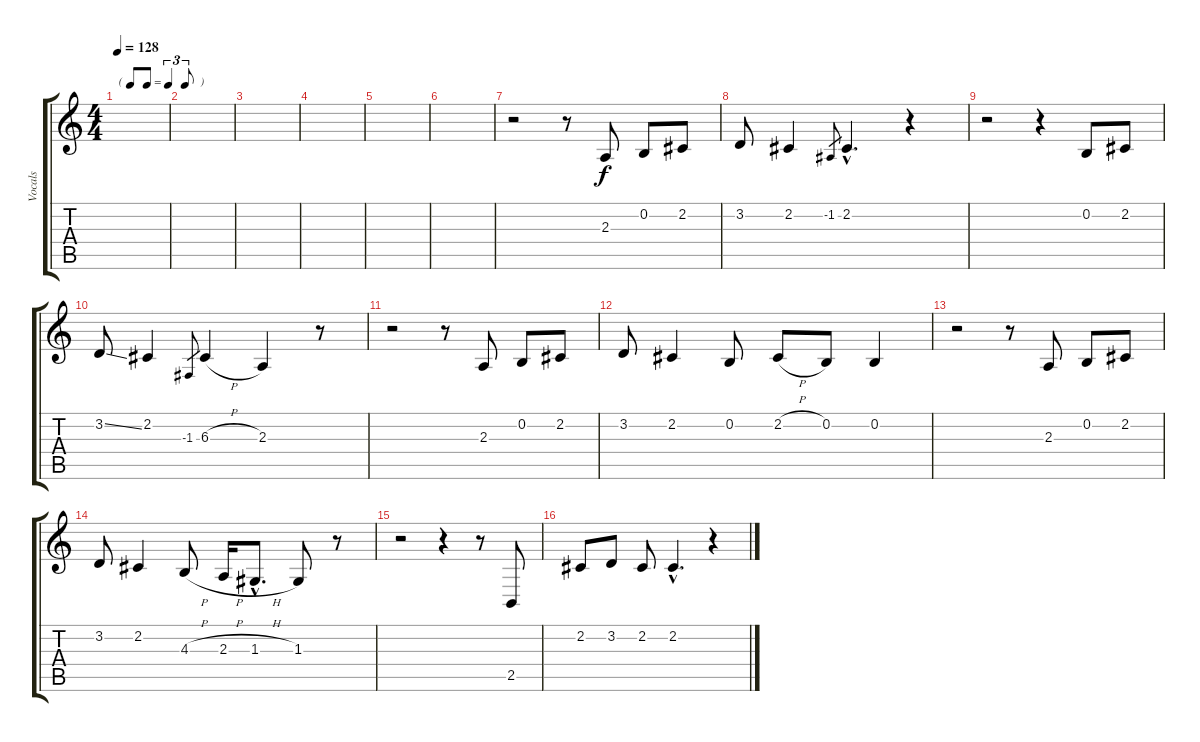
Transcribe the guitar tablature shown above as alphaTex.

\track ("Vocals" "Vocals") {instrument tenorsax}
\staff {score tabs}
\tuning (E4 B3 G3 D3 A2 E2) {hide}
\ts (4 4)
\tf triplet8th
\tempo 128
\clef g2
\ks c
|
|
|
|
|
|
r.2 r.8 2.3.8 0.2.8 2.2.8 |
3.2.8 2.2.4 -1.2.8{gr} 2.2{hac}.4{d} r.4 |
r.2 r.4 0.2.8 2.2.8 |
3.2{ss}.8 2.2.4 -1.3.8{gr} 6.3{h}.4 2.3.4 r.8 |
r.2 r.8 2.3.8 0.2.8 2.2.8 |
3.2.8 2.2.4 0.2.8 2.2{h}.8 0.2.8 0.2.4 |
r.2 r.8 2.3.8 0.2.8 2.2.8 |
3.2.8 2.2.4 4.3{h}.8 2.3{h}.16 1.3{h hac}.8{d} 1.3.8 r.8 |
r.2 r.4 r.8 2.5.8 |
2.2.8 3.2.8 2.2.8 2.2{hac}.4{d} r.4
